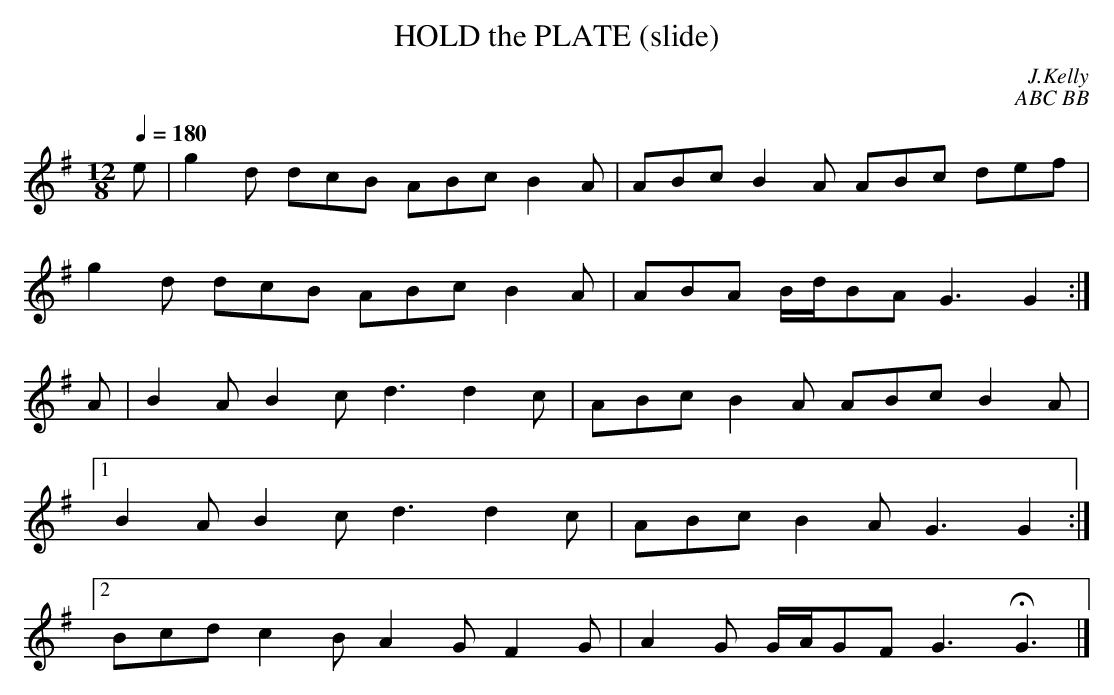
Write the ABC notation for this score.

X:1
T:HOLD the PLATE (slide)
C:J.Kelly
C:ABC BB
M:12/8
L:1/8
Q:1/4=180
K:G
e|g2d dcB ABc B2A|ABc B2A ABc def|
g2d dcB ABc B2A|ABA B/d/BA G3 G2:|
A|B2A B2c d3 d2c|ABc B2A ABc B2A|
[1 B2A B2c d3 d2c|ABc B2A G3 G2:|
[2 Bcd c2B A2G F2G|A2G G/A/GF G3 HG3|]
